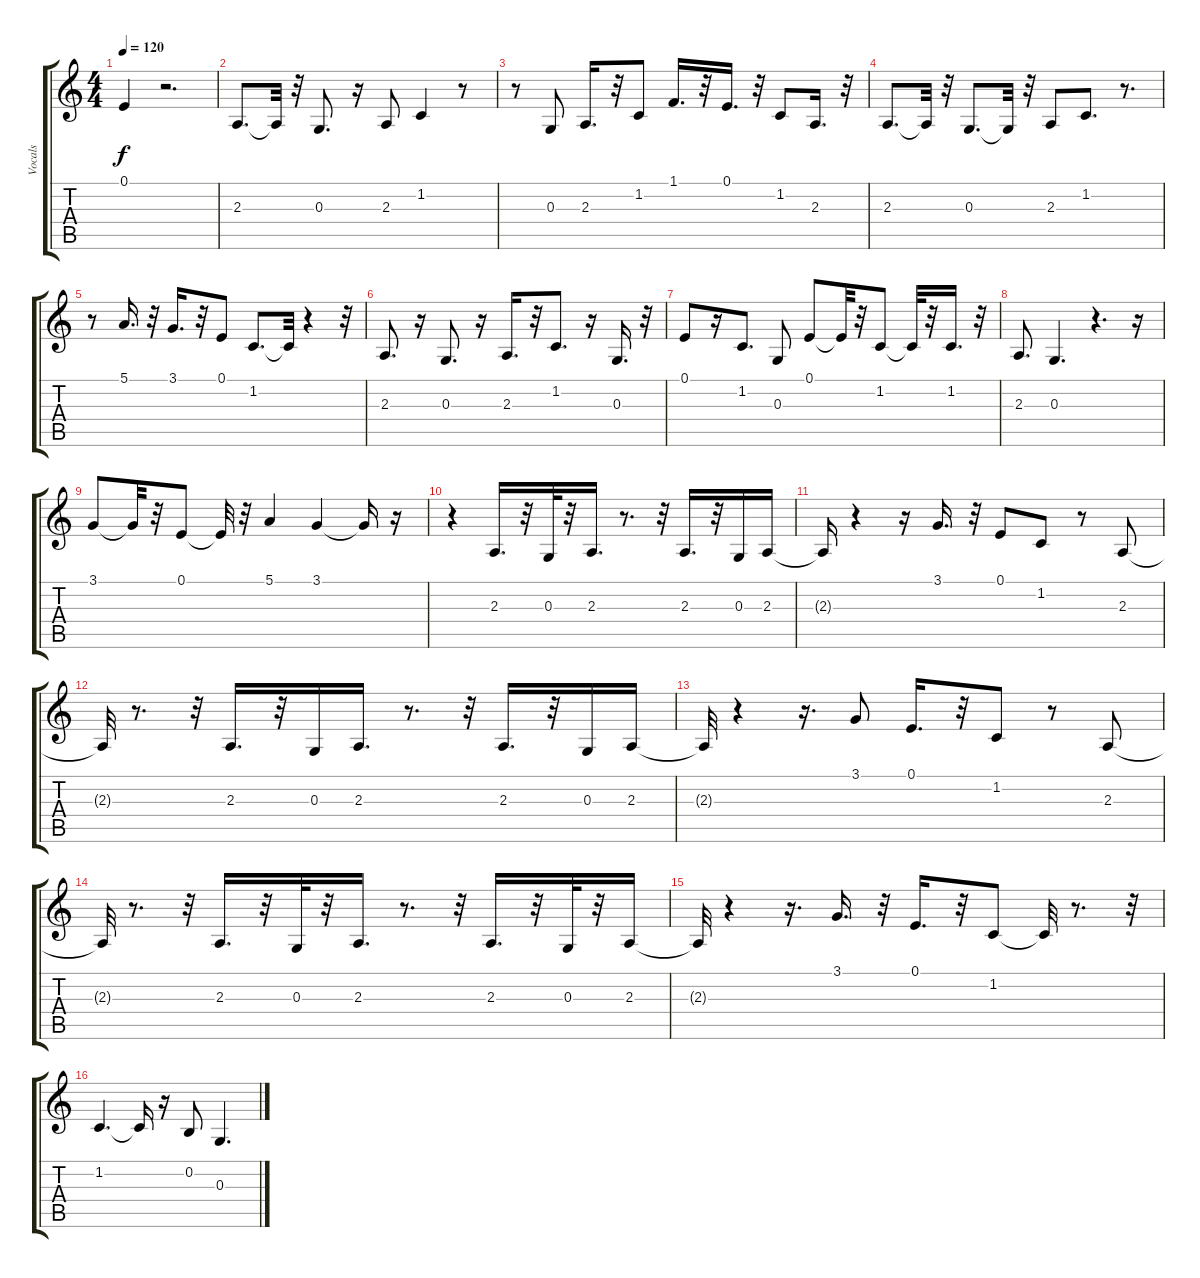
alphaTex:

\track ("Vocals" "Vocals") {instrument synthbrass1}
\staff {score tabs}
\tuning (E4 B3 G3 D3 A2 E2) {hide}
\ts (4 4)
\tempo 120
\clef g2
\ks c
0.1{t}.4{dy f} r.2{d} |
2.3.8{d} 2.3{t}.32 r.32 0.3.8{d} r.16 2.3.8 1.2.4 r.8 |
r.8 0.3.8 2.3.16{d} r.32 1.2.8 1.1.16{d} r.32 0.1.16{d} r.32 1.2.8 2.3.16{d} r.32 |
2.3.8{d} 2.3{t}.32 r.32 0.3.8{d} 0.3{t}.32 r.32 2.3.8 1.2.8{d} r.8{d} |
r.8 5.1.16{d} r.32 3.1.16{d} r.32 0.1.8 1.2.8{d} 1.2{t}.32 r.4 r.32 |
2.3.8{d} r.16 0.3.8{d} r.16 2.3.16{d} r.32 1.2.8{d} r.16 0.3.16{d} r.32 |
0.1.8 r.16 1.2.8{d} 0.3.8 0.1.8 0.1{t}.32 r.32 1.2.8 1.2{t}.32 r.32 1.2.16{d} r.32 |
2.3.8{d} 0.3.4{d} r.4{d} r.16 |
3.1.8 3.1{t}.32 r.32 0.1.8 0.1{t}.32 r.32 5.1.4 3.1.4 3.1{t}.16 r.16 |
r.4 2.3.16{d} r.32 0.3.32 r.32 2.3.16{d} r.8{d} r.32 2.3.16{d} r.32 0.3.16 2.3.16 |
2.3{t}.16 r.4 r.16 3.1.16{d} r.32 0.1.8 1.2.8 r.8 2.3.8 |
2.3{t}.32 r.8{d} r.32 2.3.16{d} r.32 0.3.16 2.3.16{d} r.8{d} r.32 2.3.16{d} r.32 0.3.16 2.3.16 |
2.3{t}.32 r.4 r.16{d} 3.1.8 0.1.16{d} r.32 1.2.8 r.8 2.3.8 |
2.3{t}.32 r.8{d} r.32 2.3.16{d} r.32 0.3.32 r.32 2.3.16{d} r.8{d} r.32 2.3.16{d} r.32 0.3.32 r.32 2.3.16 |
2.3{t}.32 r.4 r.16{d} 3.1.16{d} r.32 0.1.16{d} r.32 1.2.8 1.2{t}.32 r.8{d} r.32 |
1.2.4{d} 1.2{t}.16 r.16 0.2.8 0.3.4{d}
